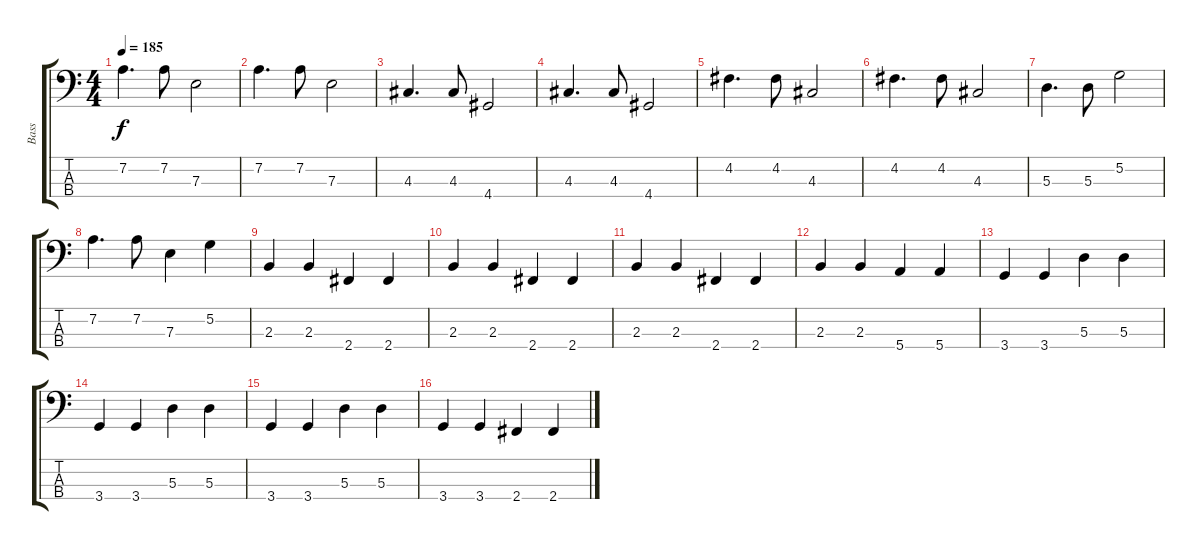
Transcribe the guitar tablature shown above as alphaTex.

\track ("Bass" "Bass") {instrument electricbassfinger}
\staff {score tabs}
\tuning (G2 D2 A1 E1) {hide}
\ts (4 4)
\tempo 185
\clef f4
\ks c
7.2.4{d dy f} 7.2.8 7.3.2 |
7.2.4{d} 7.2.8 7.3.2 |
4.3.4{d} 4.3.8 4.4.2 |
4.3.4{d} 4.3.8 4.4.2 |
4.2.4{d} 4.2.8 4.3.2 |
4.2.4{d} 4.2.8 4.3.2 |
5.3.4{d} 5.3.8 5.2.2 |
7.2.4{d} 7.2.8 7.3.4 5.2.4 |
2.3.4 2.3.4 2.4.4 2.4.4 |
2.3.4 2.3.4 2.4.4 2.4.4 |
2.3.4 2.3.4 2.4.4 2.4.4 |
2.3.4 2.3.4 5.4.4 5.4.4 |
3.4.4 3.4.4 5.3.4 5.3.4 |
3.4.4 3.4.4 5.3.4 5.3.4 |
3.4.4 3.4.4 5.3.4 5.3.4 |
3.4.4 3.4.4 2.4.4 2.4.4
